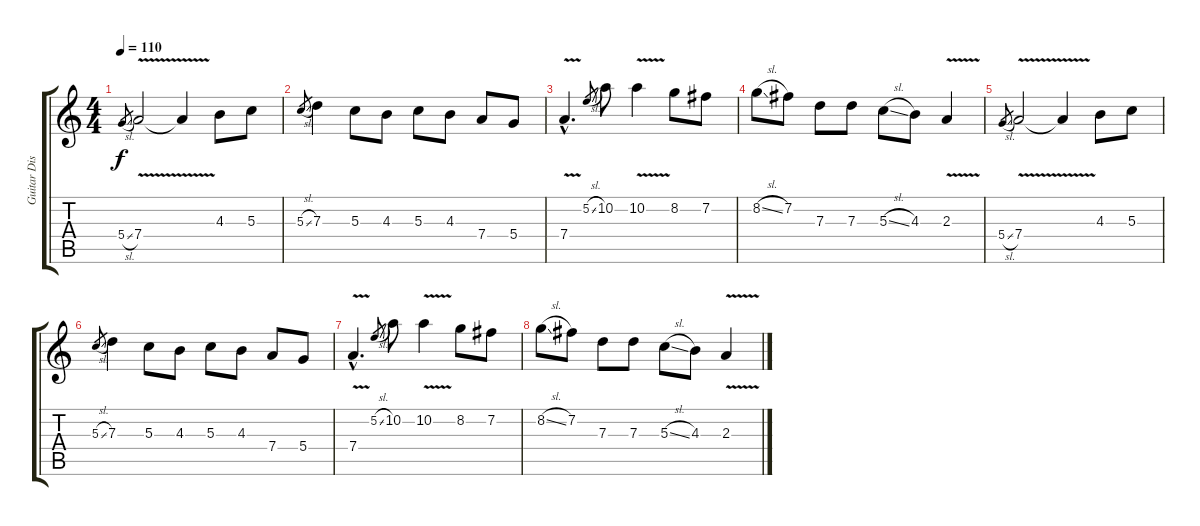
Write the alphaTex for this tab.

\track ("Guitar Dist." "Guitar Dis") {instrument distortionguitar}
\staff {score tabs}
\tuning (E4 B3 G3 D3 A2 E2) {hide}
\ts (4 4)
\tempo 110
\clef g2
\ks c
5.4{sl}.8{gr dy f} 7.4{v}.2 7.4{t}.4 4.3.8 5.3.8 |
5.3{sl}.8{gr} 7.3.4 5.3.8 4.3.8 5.3.8 4.3.8 7.4.8 5.4.8 |
7.4{v hac}.4{d} 5.2{sl}.8{gr} 10.2.8 10.2{v}.4 8.2.8 7.2.8 |
8.2{sl}.8 7.2.8 7.3.8 7.3.8 5.3{sl}.8 4.3.8 2.3{v}.4 |
5.4{sl}.8{gr} 7.4{v}.2 7.4{t}.4 4.3.8 5.3.8 |
5.3{sl}.8{gr} 7.3.4 5.3.8 4.3.8 5.3.8 4.3.8 7.4.8 5.4.8 |
7.4{v hac}.4{d} 5.2{sl}.8{gr} 10.2.8 10.2{v}.4 8.2.8 7.2.8 |
8.2{sl}.8 7.2.8 7.3.8 7.3.8 5.3{sl}.8 4.3.8 2.3{v}.4
